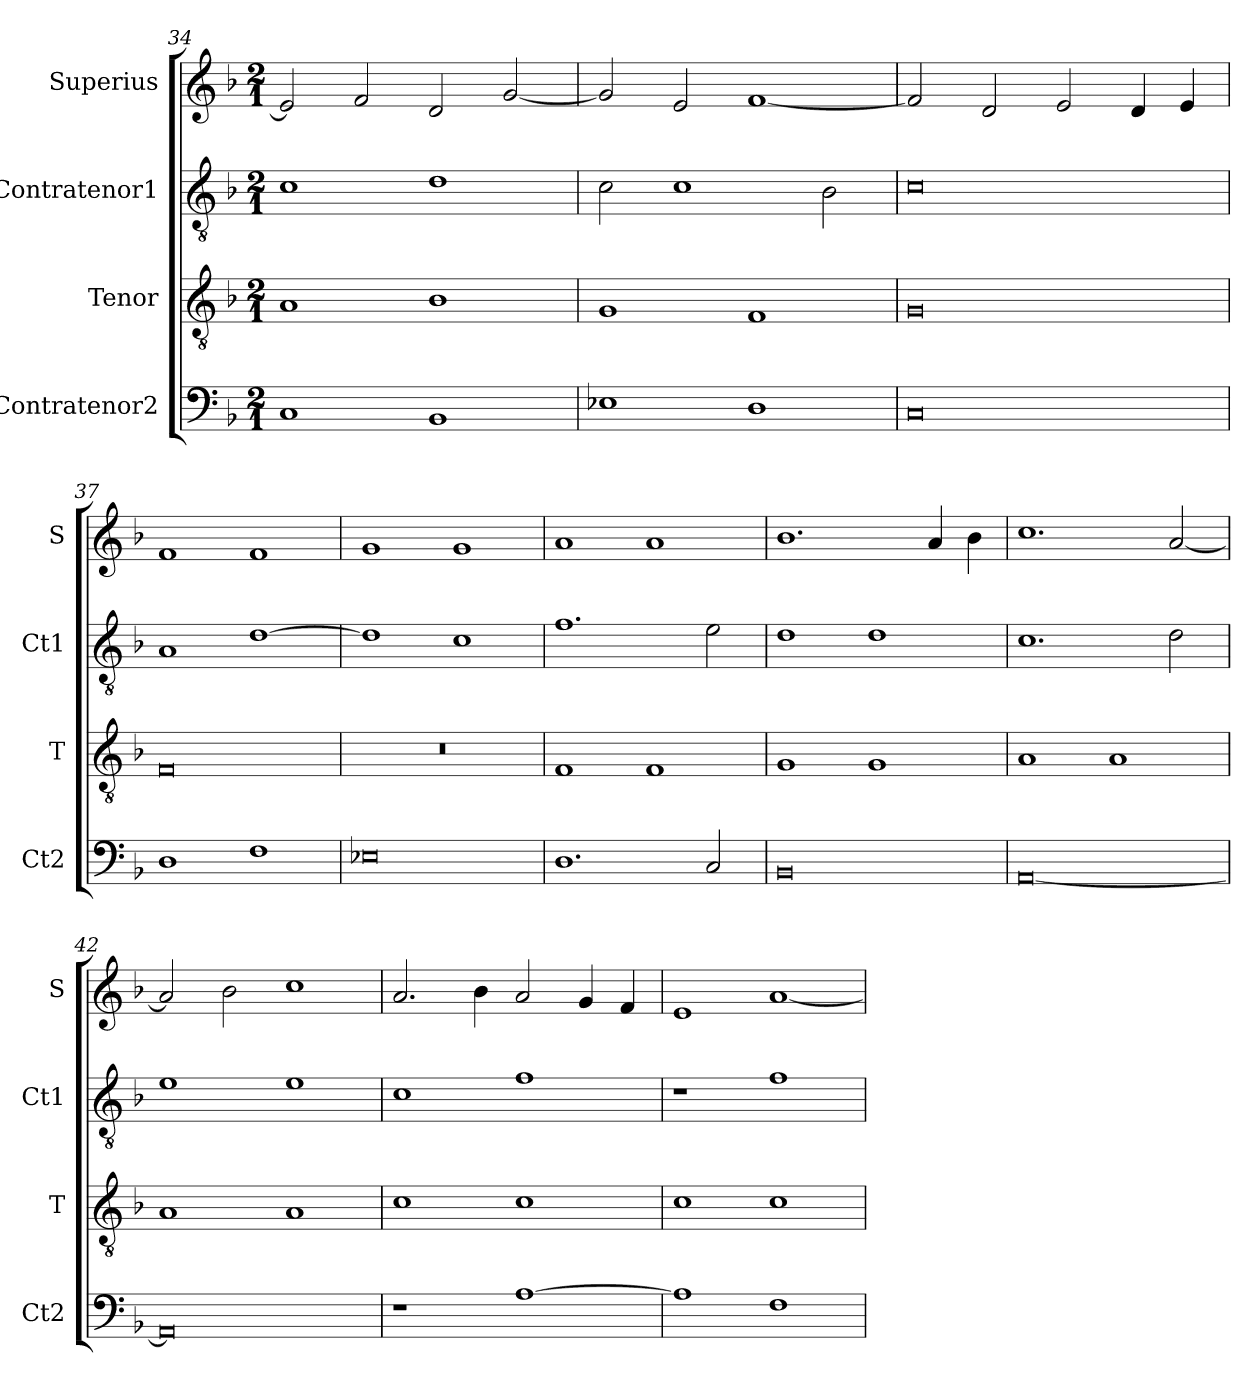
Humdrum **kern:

**kern	**kern	**kern	**kern
*part4	*part3	*part2	*part1
*staff4	*staff3	*staff2	*staff1
*I"Contratenor2	*I"Tenor	*I"Contratenor1	*I"Superius
*I'Ct2	*I'T	*I'Ct1	*I'S
*clefF4	*clefGv2	*clefGv2	*clefG2
*k[b-]	*k[b-]	*k[b-]	*k[b-]
*M2/1	*M2/1	*M2/1	*M2/1
=34	=34	=34	=34
1C	1A	1c	2e/]
.	.	.	2f/
1BB-	1B-	1d	2d/
.	.	.	[2g/
=35	=35	=35	=35
1E-X	1G	2c\	2g/]
.	.	1c	2e/
1D	1F	.	[1f
.	.	2B-\	.
=36	=36	=36	=36
0C	0G	0c	2f/]
.	.	.	2d/
.	.	.	2e/
.	.	.	4d/
.	.	.	4e/
=37	=37	=37	=37
1D	0F	1A	1f
1F	.	[1d	1f
=38	=38	=38	=38
0E-X	0r	1d]	1g
.	.	1c	1g
=39	=39	=39	=39
1.D	1F	1.f	1a
.	1F	.	1a
2C/	.	2e\	.
=40	=40	=40	=40
0BB-	1G	1d	1.b-
.	1G	1d	.
.	.	.	4a/
.	.	.	4b-\
=41	=41	=41	=41
[0AA	1A	1.c	1.cc
.	1A	.	.
.	.	2d\	[2a/
=42	=42	=42	=42
0AA]	1A	1e	2a/]
.	.	.	2b-\
.	1A	1e	1cc
=43	=43	=43	=43
1r	1c	1c	2.a/
.	.	.	4b-\
[1A	1c	1f	2a/
.	.	.	4g/
.	.	.	4f/
=44	=44	=44	=44
1A]	1c	1r	1e
1F	1c	1f	[1a
=	=	=	=
*-	*-	*-	*-
